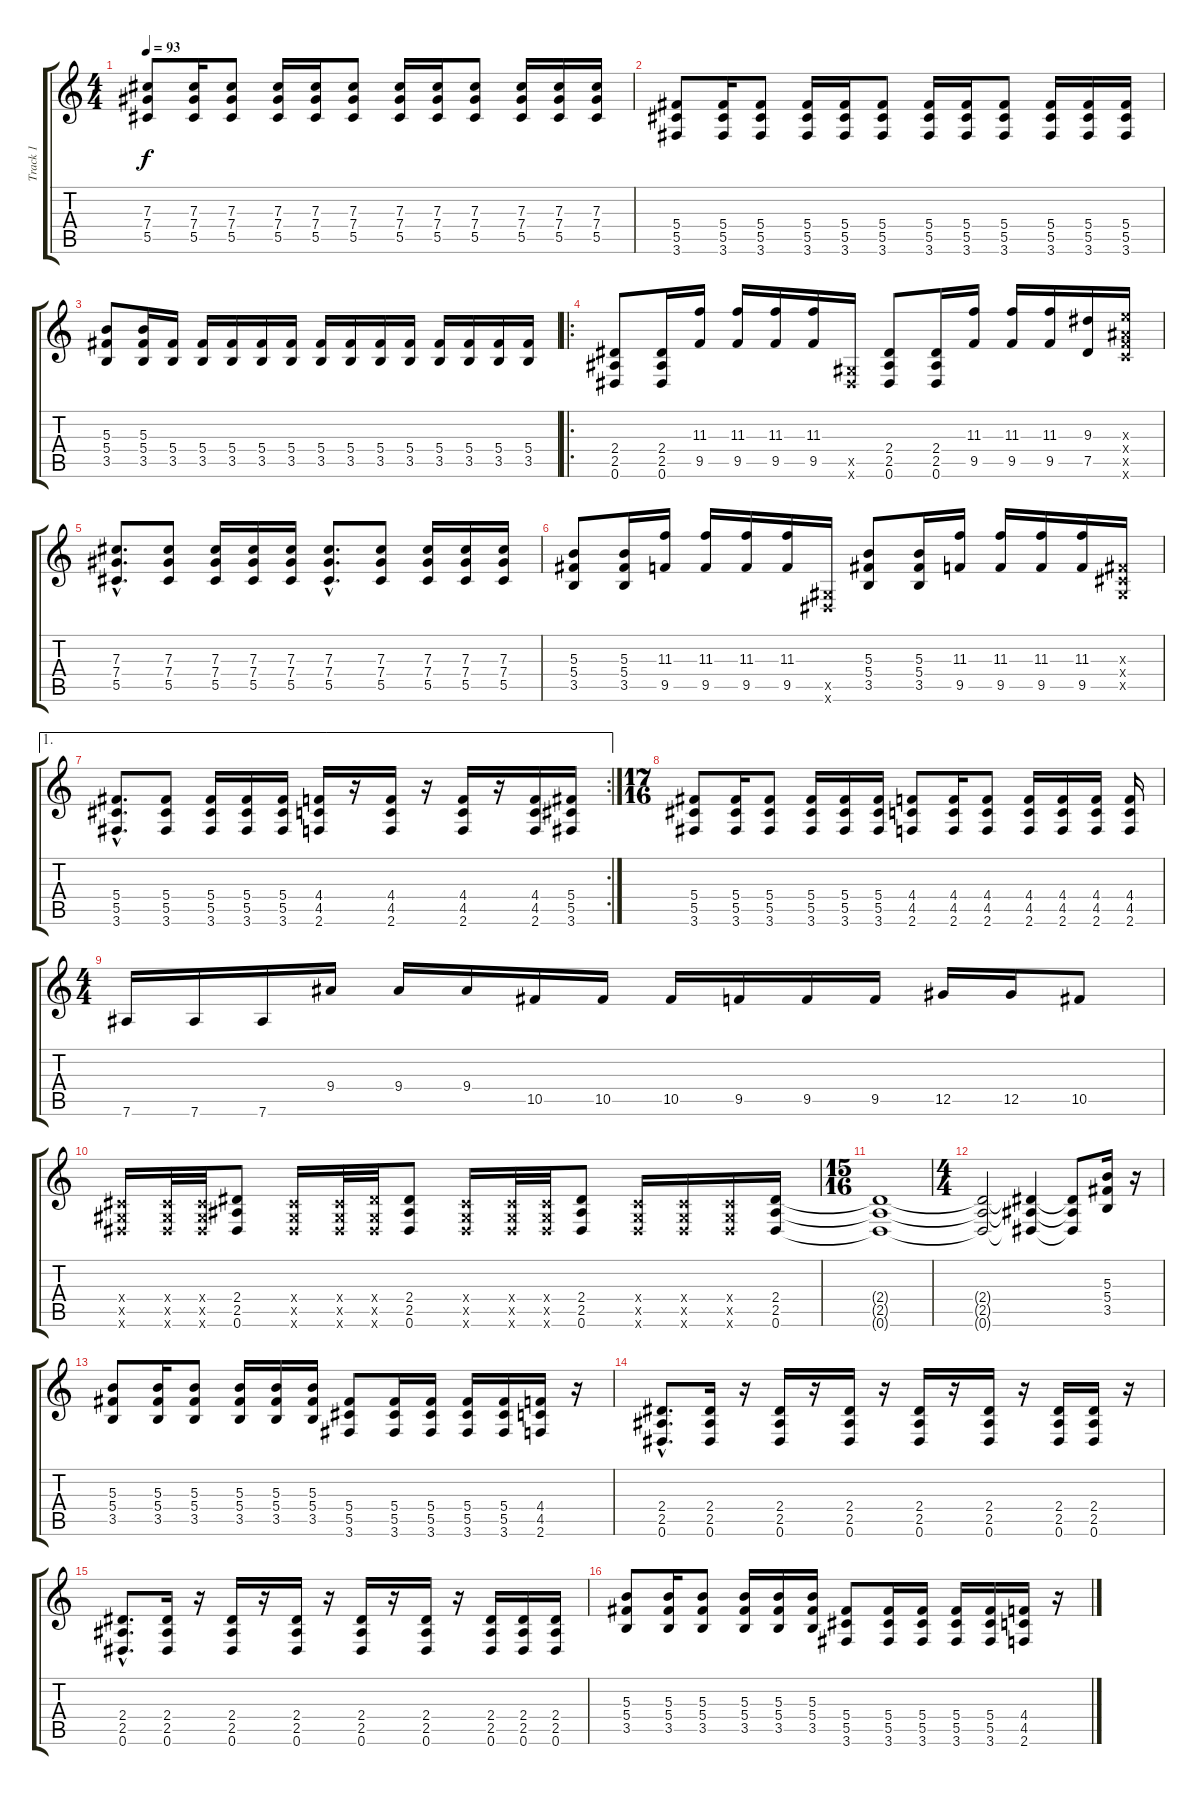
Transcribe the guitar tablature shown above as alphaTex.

\track ("Track 1" "Track 1") {instrument overdrivenguitar}
\staff {score tabs}
\tuning (Eb4 Bb3 Gb3 Db3 Ab2 Eb2) {hide}
\ts (4 4)
\tempo 93
\clef g2
\ks c
(7.3 7.4 5.5).8{dy f} (7.3 7.4 5.5).16 (7.3 7.4 5.5).8 (7.3 7.4 5.5).16 (7.3 7.4 5.5).16 (7.3 7.4 5.5).8 (7.3 7.4 5.5).16 (7.3 7.4 5.5).16 (7.3 7.4 5.5).8 (7.3 7.4 5.5).16 (7.3 7.4 5.5).16 (7.3 7.4 5.5).16 |
(5.4 5.5 3.6).8 (5.4 5.5 3.6).16 (5.4 5.5 3.6).8 (5.4 5.5 3.6).16 (5.4 5.5 3.6).16 (5.4 5.5 3.6).8 (5.4 5.5 3.6).16 (5.4 5.5 3.6).16 (5.4 5.5 3.6).8 (5.4 5.5 3.6).16 (5.4 5.5 3.6).16 (5.4 5.5 3.6).16 |
(5.3 5.4 3.5).8 (5.3 5.4 3.5).16 (5.4 3.5).16 (5.4 3.5).16 (5.4 3.5).16 (5.4 3.5).16 (5.4 3.5).16 (5.4 3.5).16 (5.4 3.5).16 (5.4 3.5).16 (5.4 3.5).16 (5.4 3.5).16 (5.4 3.5).16 (5.4 3.5).16 (5.4 3.5).16 |
\ro
(2.4 2.5 0.6).8 (2.4 2.5 0.6).16 (11.3 9.5).16 (11.3 9.5).16 (11.3 9.5).16 (11.3 9.5).16 (0.5{x} 0.6{x}).16 (2.4 2.5 0.6).8 (2.4 2.5 0.6).16 (11.3 9.5).16 (11.3 9.5).16 (11.3 9.5).16 (9.3 7.5).16 (10.3{x} 9.4{x} 9.5{x} 9.6{x}).16 |
(7.3{hac} 7.4{hac} 5.5{hac}).8{d} (7.3 7.4 5.5).8 (7.3 7.4 5.5).16 (7.3 7.4 5.5).16 (7.3 7.4 5.5).16 (7.3{hac} 7.4{hac} 5.5{hac}).8{d} (7.3 7.4 5.5).8 (7.3 7.4 5.5).16 (7.3 7.4 5.5).16 (7.3 7.4 5.5).16 |
(5.3 5.4 3.5).8 (5.3 5.4 3.5).16 (11.3 9.5).16 (11.3 9.5).16 (11.3 9.5).16 (11.3 9.5).16 (0.5{x} 0.6{x}).16 (5.3 5.4 3.5).8 (5.3 5.4 3.5).16 (11.3 9.5).16 (11.3 9.5).16 (11.3 9.5).16 (11.3 9.5).16 (0.3{x} 0.4{x} 0.5{x}).16 |
\ae 1
\rc 2
(5.4{hac} 5.5{hac} 3.6{hac}).8{d} (5.4 5.5 3.6).8 (5.4 5.5 3.6).16 (5.4 5.5 3.6).16 (5.4 5.5 3.6).16 (4.4 4.5 2.6).16 r.16 (4.4 4.5 2.6).16 r.16 (4.4 4.5 2.6).16 r.16 (4.4 4.5 2.6).16 (5.4 5.5 3.6).16 |
\ts (17 16)
(5.4 5.5 3.6).8 (5.4 5.5 3.6).16 (5.4 5.5 3.6).8 (5.4 5.5 3.6).16 (5.4 5.5 3.6).16 (5.4 5.5 3.6).16 (4.4 4.5 2.6).8 (4.4 4.5 2.6).16 (4.4 4.5 2.6).8 (4.4 4.5 2.6).16 (4.4 4.5 2.6).16 (4.4 4.5 2.6).16 (4.4 4.5 2.6).16 |
\ts (4 4)
7.6.16 7.6.16 7.6.16 9.4.16 9.4.16 9.4.16 10.5.16 10.5.16 10.5.16 9.5.16 9.5.16 9.5.16 12.5.16 12.5.16 10.5.8 |
(0.4{x} 0.5{x} 0.6{x}).16 (0.4{x} 0.5{x} 0.6{x}).32 (0.4{x} 0.5{x} 0.6{x}).32 (2.4 2.5 0.6).8 (0.4{x} 0.5{x} 0.6{x}).16 (0.4{x} 0.5{x} 0.6{x}).32 (2.4{x} 0.5{x} 0.6{x}).32 (2.4 2.5 0.6).8 (0.4{x} 0.5{x} 0.6{x}).16 (0.4{x} 0.5{x} 0.6{x}).32 (0.4{x} 0.5{x} 0.6{x}).32 (2.4 2.5 0.6).8 (0.4{x} 0.5{x} 0.6{x}).16 (0.4{x} 0.5{x} 0.6{x}).16 (0.4{x} 0.5{x} 0.6{x}).16 (2.4 2.5 0.6).16 |
\ts (15 16)
(2.4{t} 2.5{t} 0.6{t}).1 |
\ts (4 4)
(2.4{t} 2.5{t} 0.6{t}).2 (2.4{t} 2.5{t} 0.6{t}).4 (2.4{t} 2.5{t} 0.6{t}).8 (5.3 5.4 3.5).16 r.16 |
(5.3 5.4 3.5).8 (5.3 5.4 3.5).16 (5.3 5.4 3.5).8 (5.3 5.4 3.5).16 (5.3 5.4 3.5).16 (5.3 5.4 3.5).16 (5.4 5.5 3.6).8 (5.4 5.5 3.6).16 (5.4 5.5 3.6).16 (5.4 5.5 3.6).16 (5.4 5.5 3.6).16 (4.4 4.5 2.6).16 r.16 |
(2.4{hac} 2.5{hac} 0.6{hac}).8{d} (2.4 2.5 0.6).16 r.16 (2.4 2.5 0.6).16 r.16 (2.4 2.5 0.6).16 r.16 (2.4 2.5 0.6).16 r.16 (2.4 2.5 0.6).16 r.16 (2.4 2.5 0.6).16 (2.4 2.5 0.6).16 r.16 |
(2.4{hac} 2.5{hac} 0.6{hac}).8{d} (2.4 2.5 0.6).16 r.16 (2.4 2.5 0.6).16 r.16 (2.4 2.5 0.6).16 r.16 (2.4 2.5 0.6).16 r.16 (2.4 2.5 0.6).16 r.16 (2.4 2.5 0.6).16 (2.4 2.5 0.6).16 (2.4 2.5 0.6).16 |
(5.3 5.4 3.5).8 (5.3 5.4 3.5).16 (5.3 5.4 3.5).8 (5.3 5.4 3.5).16 (5.3 5.4 3.5).16 (5.3 5.4 3.5).16 (5.4 5.5 3.6).8 (5.4 5.5 3.6).16 (5.4 5.5 3.6).16 (5.4 5.5 3.6).16 (5.4 5.5 3.6).16 (4.4 4.5 2.6).16 r.16
